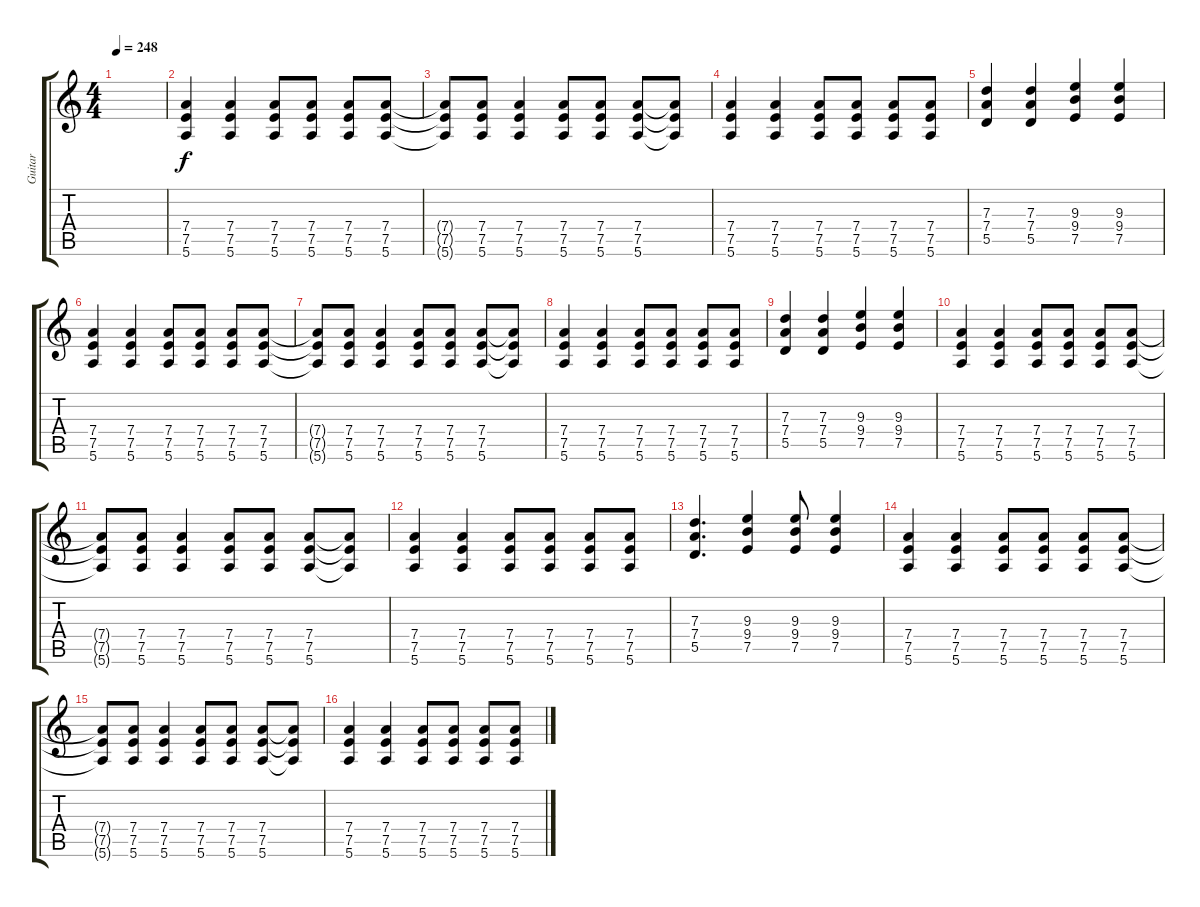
\track ("Guitar" "Guitar") {instrument distortionguitar}
\staff {score tabs}
\tuning (E4 B3 G3 D3 A2 E2) {hide}
\ts (4 4)
\tempo 248
\clef g2
\ks c
|
(7.4 7.5 5.6).4 (7.4 7.5 5.6).4 (7.4 7.5 5.6).8 (7.4 7.5 5.6).8 (7.4 7.5 5.6).8 (7.4 7.5 5.6).8 |
(7.4{t} 7.5{t} 5.6{t}).8 (7.4 7.5 5.6).8 (7.4 7.5 5.6).4 (7.4 7.5 5.6).8 (7.4 7.5 5.6).8 (7.4 7.5 5.6).8 (7.4{t} 7.5{t} 5.6{t}).8 |
(7.4 7.5 5.6).4 (7.4 7.5 5.6).4 (7.4 7.5 5.6).8 (7.4 7.5 5.6).8 (7.4 7.5 5.6).8 (7.4 7.5 5.6).8 |
(7.3 7.4 5.5).4 (7.3 7.4 5.5).4 (9.3 9.4 7.5).4 (9.3 9.4 7.5).4 |
(7.4 7.5 5.6).4 (7.4 7.5 5.6).4 (7.4 7.5 5.6).8 (7.4 7.5 5.6).8 (7.4 7.5 5.6).8 (7.4 7.5 5.6).8 |
(7.4{t} 7.5{t} 5.6{t}).8 (7.4 7.5 5.6).8 (7.4 7.5 5.6).4 (7.4 7.5 5.6).8 (7.4 7.5 5.6).8 (7.4 7.5 5.6).8 (7.4{t} 7.5{t} 5.6{t}).8 |
(7.4 7.5 5.6).4 (7.4 7.5 5.6).4 (7.4 7.5 5.6).8 (7.4 7.5 5.6).8 (7.4 7.5 5.6).8 (7.4 7.5 5.6).8 |
(7.3 7.4 5.5).4 (7.3 7.4 5.5).4 (9.3 9.4 7.5).4 (9.3 9.4 7.5).4 |
(7.4 7.5 5.6).4 (7.4 7.5 5.6).4 (7.4 7.5 5.6).8 (7.4 7.5 5.6).8 (7.4 7.5 5.6).8 (7.4 7.5 5.6).8 |
(7.4{t} 7.5{t} 5.6{t}).8 (7.4 7.5 5.6).8 (7.4 7.5 5.6).4 (7.4 7.5 5.6).8 (7.4 7.5 5.6).8 (7.4 7.5 5.6).8 (7.4{t} 7.5{t} 5.6{t}).8 |
(7.4 7.5 5.6).4 (7.4 7.5 5.6).4 (7.4 7.5 5.6).8 (7.4 7.5 5.6).8 (7.4 7.5 5.6).8 (7.4 7.5 5.6).8 |
(7.3 7.4 5.5).4{d} (9.3 9.4 7.5).4 (9.3 9.4 7.5).8 (9.3 9.4 7.5).4 |
(7.4 7.5 5.6).4 (7.4 7.5 5.6).4 (7.4 7.5 5.6).8 (7.4 7.5 5.6).8 (7.4 7.5 5.6).8 (7.4 7.5 5.6).8 |
(7.4{t} 7.5{t} 5.6{t}).8 (7.4 7.5 5.6).8 (7.4 7.5 5.6).4 (7.4 7.5 5.6).8 (7.4 7.5 5.6).8 (7.4 7.5 5.6).8 (7.4{t} 7.5{t} 5.6{t}).8 |
(7.4 7.5 5.6).4 (7.4 7.5 5.6).4 (7.4 7.5 5.6).8 (7.4 7.5 5.6).8 (7.4 7.5 5.6).8 (7.4 7.5 5.6).8
